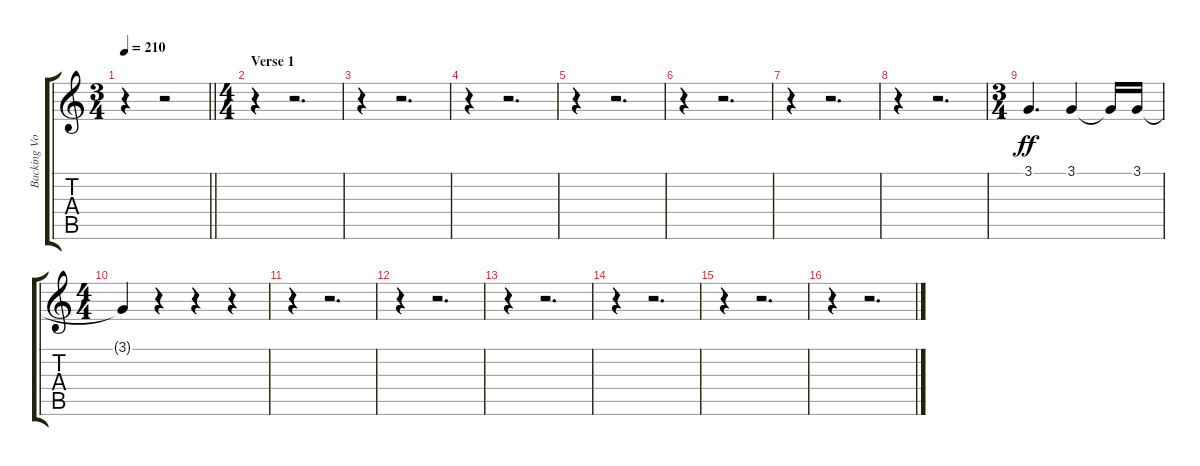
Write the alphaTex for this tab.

\track ("Backing Vocals" "Backing Vo") {instrument oboe}
\staff {score tabs}
\tuning (E4 B3 G3 D3 A2 E2) {hide}
\ts (3 4)
\tempo 210
\clef g2
\barLineRight lightlight
\ks c
r.4{dy ff} r.2 |
\ts (4 4)
\section ("" "Verse 1")
r.4 r.2{d} |
r.4 r.2{d} |
r.4 r.2{d} |
r.4 r.2{d} |
r.4 r.2{d} |
r.4 r.2{d} |
r.4 r.2{d} |
\ts (3 4)
3.1.4{d} 3.1.4 3.1{t}.16 3.1.16 |
\ts (4 4)
3.1{t}.4 r.4 r.4 r.4 |
r.4 r.2{d} |
r.4 r.2{d} |
r.4 r.2{d} |
r.4 r.2{d} |
r.4 r.2{d} |
r.4 r.2{d}
